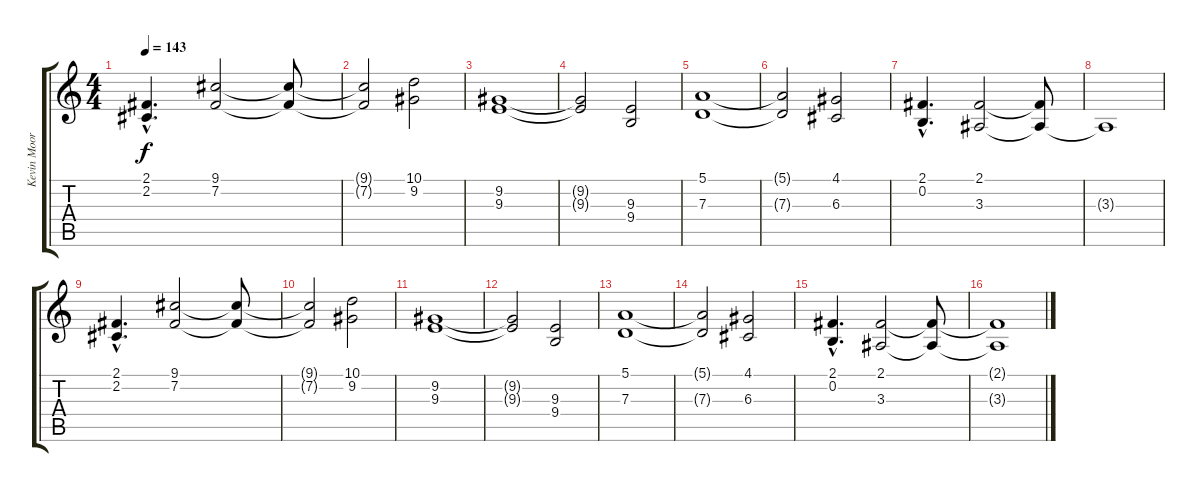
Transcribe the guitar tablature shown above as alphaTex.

\track ("Kevin Moore (Keyboard)" "Kevin Moor") {instrument synthstrings1}
\staff {score tabs}
\tuning (E4 B3 G3 D3 A2 E2) {hide}
\ts (4 4)
\tempo 143
\clef g2
\ks c
(2.1{hac} 2.2{hac}).4{d dy f} (9.1 7.2).2 (9.1{t} 7.2{t}).8 |
(9.1{t} 7.2{t}).2 (10.1 9.2).2 |
(9.2 9.3).1 |
(9.2{t} 9.3{t}).2 (9.3 9.4).2 |
(5.1 7.3).1 |
(5.1{t} 7.3{t}).2 (4.1 6.3).2 |
(2.1{hac} 0.2{hac}).4{d} (2.1 3.3).2 (2.1{t} 3.3{t}).8 |
3.3{t}.1 |
(2.1{hac} 2.2{hac}).4{d} (9.1 7.2).2 (9.1{t} 7.2{t}).8 |
(9.1{t} 7.2{t}).2 (10.1 9.2).2 |
(9.2 9.3).1 |
(9.2{t} 9.3{t}).2 (9.3 9.4).2 |
(5.1 7.3).1 |
(5.1{t} 7.3{t}).2 (4.1 6.3).2 |
(2.1{hac} 0.2{hac}).4{d} (2.1 3.3).2 (2.1{t} 3.3{t}).8 |
(2.1{t} 3.3{t}).1
